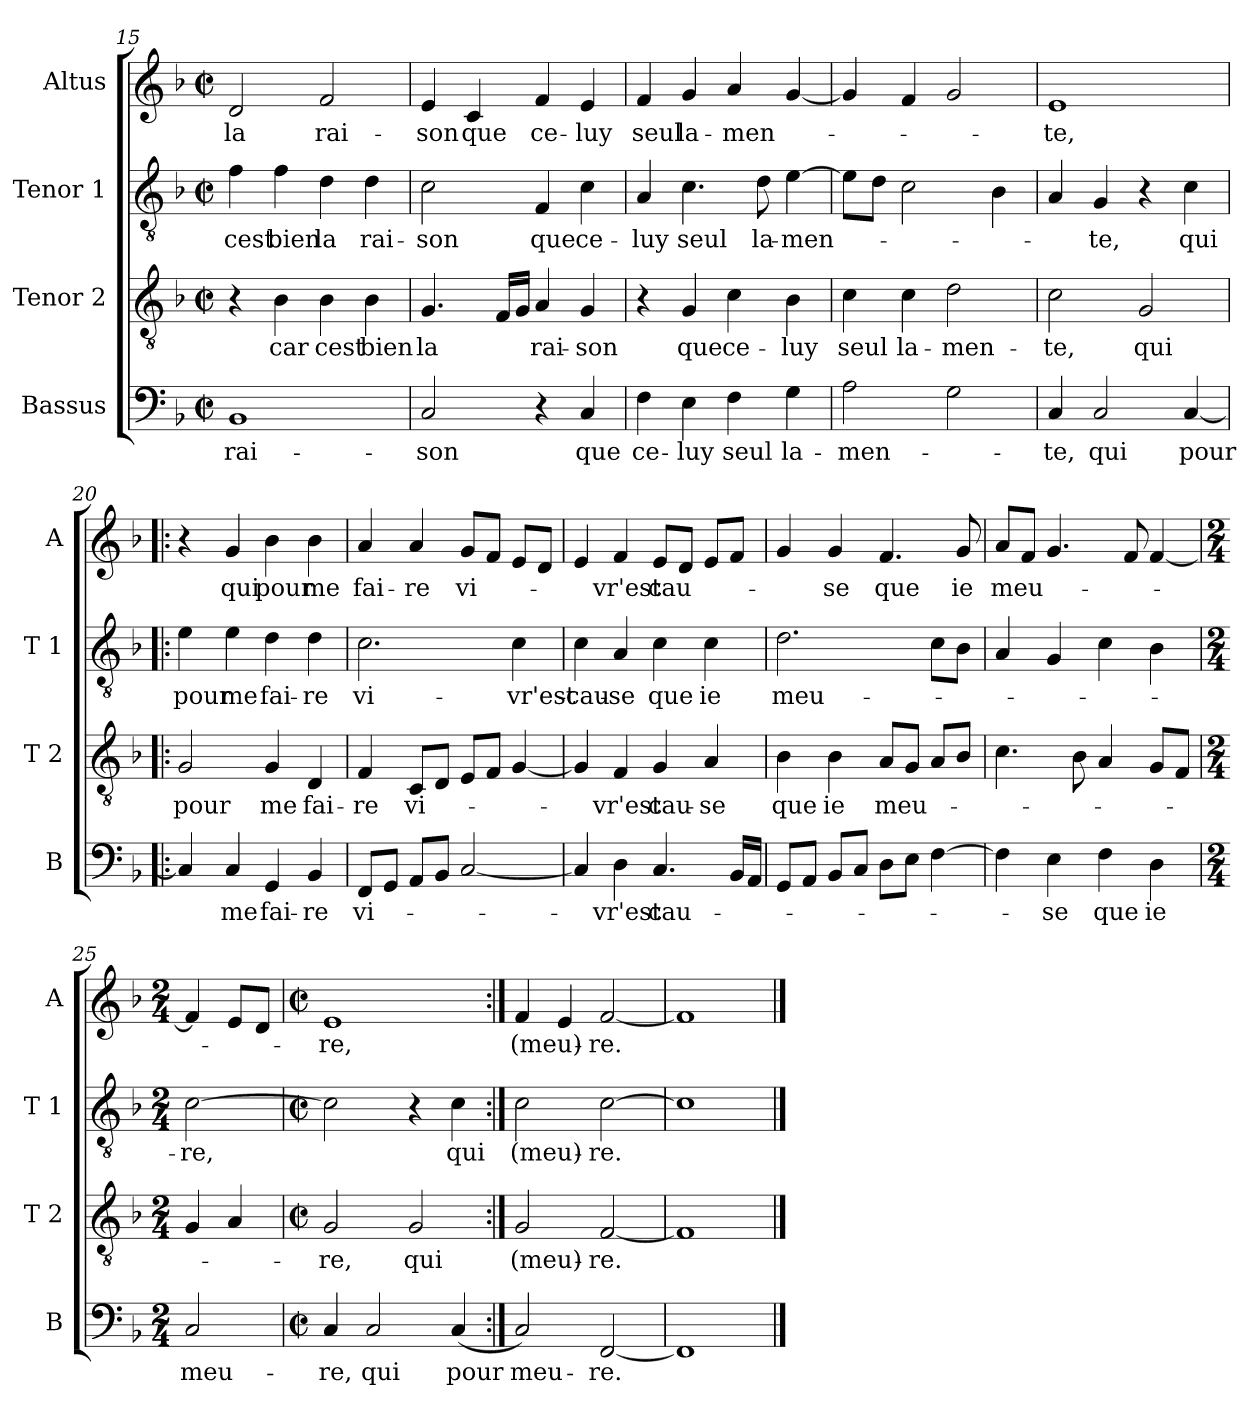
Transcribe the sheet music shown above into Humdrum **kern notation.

**kern	**text	**kern	**text	**kern	**text	**kern	**text
*part4	*part4	*part3	*part3	*part2	*part2	*part1	*part1
*staff4	*staff4	*staff3	*staff3	*staff2	*staff2	*staff1	*staff1
*I"Bassus	*	*I"Tenor 2	*	*I"Tenor 1	*	*I"Altus	*
*I'B	*	*I'T 2	*	*I'T 1	*	*I'A	*
*clefF4	*	*clefGv2	*	*clefGv2	*	*clefG2	*
*k[b-]	*	*k[b-]	*	*k[b-]	*	*k[b-]	*
*F:	*	*F:	*	*F:	*	*F:	*
*M2/2	*	*M2/2	*	*M2/2	*	*M2/2	*
*met(c|)	*	*met(c|)	*	*met(c|)	*	*met(c|)	*
=15	=15	=15	=15	=15	=15	=15	=15
!	!LO:LY:b	!	!	!	!LO:LY:b	!	!LO:LY:b
1BB-	rai-	4r	.	4f\	cest	2d/	la
!	!	!	!LO:LY:b	!	!LO:LY:b	!	!
.	.	4B-\	car	4f\	bien	.	.
!	!	!	!LO:LY:b	!	!LO:LY:b	!	!LO:LY:b
.	.	4B-\	cest	4d\	la	2f/	rai-
!	!	!	!LO:LY:b	!	!LO:LY:b	!	!
.	.	4B-\	bien	4d\	rai-	.	.
=16	=16	=16	=16	=16	=16	=16	=16
!	!LO:LY:b	!	!LO:LY:b	!	!LO:LY:b	!	!LO:LY:b
2C/	-son	4.G/	la	2c\	-son	4e/	-son
!	!	!	!	!	!	!	!LO:LY:b
.	.	.	.	.	.	4c/	que
.	.	16F/LL	.	.	.	.	.
.	.	16G/JJ	.	.	.	.	.
!	!	!	!LO:LY:b	!	!LO:LY:b	!	!LO:LY:b
4r	.	4A/	rai-	4F/	que	4f/	ce-
!	!LO:LY:b	!	!LO:LY:b	!	!LO:LY:b	!	!LO:LY:b
4C/	que	4G/	-son	4c\	ce-	4e/	-luy
=17	=17	=17	=17	=17	=17	=17	=17
!	!LO:LY:b	!	!	!	!LO:LY:b	!	!LO:LY:b
4F\	ce-	4r	.	4A/	-luy	4f/	seul
!	!LO:LY:b	!	!LO:LY:b	!	!LO:LY:b	!	!LO:LY:b
4E\	-luy	4G/	que	4.c\	seul	4g/	la-
!	!LO:LY:b	!	!LO:LY:b	!	!	!	!LO:LY:b
4F\	seul	4c\	ce-	.	.	4a/	-men-
!	!	!	!	!	!LO:LY:b	!	!
.	.	.	.	8d\	la-	.	.
!	!LO:LY:b	!	!LO:LY:b	!	!LO:LY:b	!	!
4G\	la-	4B-\	-luy	[4e\	-men-	[4g/	.
!!LO:PB:g=z
=18	=18	=18	=18	=18	=18	=18	=18
!	!LO:LY:b	!	!LO:LY:b	!	!	!	!
2A\	-men-	4c\	seul	8e\L]	.	4g/]	.
.	.	.	.	8d\J	.	.	.
!	!	!	!LO:LY:b	!	!	!	!
.	.	4c\	la-	2c\	.	4f/	.
!	!	!	!LO:LY:b	!	!	!	!
2G\	.	2d\	-men-	.	.	2g/	.
.	.	.	.	4B-\	.	.	.
=19	=19	=19	=19	=19	=19	=19	=19
!	!LO:LY:b	!	!LO:LY:b	!	!	!	!LO:LY:b
4C/	-te,	2c\	-te,	4A/	.	1e	-te,
!	!LO:LY:b	!	!	!	!LO:LY:b	!	!
2C/	qui	.	.	4G/	-te,	.	.
!	!	!	!LO:LY:b	!	!	!	!
.	.	2G/	qui	4r	.	.	.
!	!LO:LY:b	!	!	!	!LO:LY:b	!	!
[4C/	pour	.	.	4c\	qui	.	.
=20!|:	=20!|:	=20!|:	=20!|:	=20!|:	=20!|:	=20!|:	=20!|:
!	!	!	!LO:LY:b	!	!LO:LY:b	!	!
4C/]	.	2G/	pour	4e\	pour	4r	.
!	!LO:LY:b	!	!	!	!LO:LY:b	!	!LO:LY:b
4C/	me	.	.	4e\	me	4g/	qui
!	!LO:LY:b	!	!LO:LY:b	!	!LO:LY:b	!	!LO:LY:b
4GG/	fai-	4G/	me	4d\	fai-	4b-\	pour
!	!LO:LY:b	!	!LO:LY:b	!	!LO:LY:b	!	!LO:LY:b
4BB-/	-re	4D/	fai-	4d\	-re	4b-\	me
=21	=21	=21	=21	=21	=21	=21	=21
!	!LO:LY:b	!	!LO:LY:b	!	!LO:LY:b	!	!LO:LY:b
8FF/L	vi-	4F/	-re	2.c\	vi-	4a/	fai-
8GG/J	.	.	.	.	.	.	.
!	!	!	!LO:LY:b	!	!	!	!LO:LY:b
8AA/L	.	8C/L	vi-	.	.	4a/	-re
8BB-/J	.	8D/J	.	.	.	.	.
!	!	!	!	!	!	!	!LO:LY:b
[2C/	.	8E/L	.	.	.	8g/L	vi-
.	.	8F/J	.	.	.	8f/J	.
!	!	!	!	!	!LO:LY:b	!	!
.	.	[4G/	.	4c\	-vr'est-	8e/L	.
.	.	.	.	.	.	8d/J	.
=22	=22	=22	=22	=22	=22	=22	=22
!	!	!	!	!	!LO:LY:b	!	!
4C/]	.	4G/]	.	4c\	-cau-	4e/	.
!	!LO:LY:b	!	!LO:LY:b	!	!LO:LY:b	!	!LO:LY:b
4D\	-vr'est	4F/	-vr'est	4A/	-se	4f/	-vr'est
!	!LO:LY:b	!	!LO:LY:b	!	!LO:LY:b	!	!LO:LY:b
4.C/	cau-	4G/	cau-	4c\	que	8e/L	cau-
.	.	.	.	.	.	8d/J	.
!	!	!	!LO:LY:b	!	!LO:LY:b	!	!
.	.	4A/	-se	4c\	ie	8e/L	.
16BB-/LL	.	.	.	.	.	8f/J	.
16AA/JJ	.	.	.	.	.	.	.
=23	=23	=23	=23	=23	=23	=23	=23
!	!	!	!LO:LY:b	!	!LO:LY:b	!	!
8GG/L	.	4B-\	que	2.d\	meu-	4g/	.
8AA/J	.	.	.	.	.	.	.
!	!	!	!LO:LY:b	!	!	!	!LO:LY:b
8BB-/L	.	4B-\	ie	.	.	4g/	-se
8C/J	.	.	.	.	.	.	.
!	!	!	!LO:LY:b	!	!	!	!LO:LY:b
8D\L	.	8A/L	meu-	.	.	4.f/	que
8E\J	.	8G/J	.	.	.	.	.
[4F\	.	8A/L	.	8c\L	.	.	.
!	!	!	!	!	!	!	!LO:LY:b
.	.	8B-/J	.	8B-\J	.	8g/	ie
!!LO:LB:g=z
=24	=24	=24	=24	=24	=24	=24	=24
!	!	!	!	!	!	!	!LO:LY:b
4F\]	.	4.c\	.	4A/	.	8a/L	meu-
.	.	.	.	.	.	8f/J	.
!	!LO:LY:b	!	!	!	!	!	!
4E\	-se	.	.	4G/	.	4.g/	.
.	.	8B-\	.	.	.	.	.
!	!LO:LY:b	!	!	!	!	!	!
4F\	que	4A/	.	4c\	.	.	.
.	.	.	.	.	.	8f/	.
!	!LO:LY:b	!	!	!	!	!	!
4D\	ie	8G/L	.	4B-\	.	[4f/	.
.	.	8F/J	.	.	.	.	.
=25	=25	=25	=25	=25	=25	=25	=25
*M2/4	*	*M2/4	*	*M2/4	*	*M2/4	*
!	!LO:LY:b	!	!	!	!LO:LY:b	!	!
2C/	meu-	4G/	.	[2c\	-re,	4f/]	.
.	.	4A/	.	.	.	8e/L	.
.	.	.	.	.	.	8d/J	.
=26	=26	=26	=26	=26	=26	=26	=26
*M2/2	*	*M2/2	*	*M2/2	*	*M2/2	*
*met(c|)	*	*met(c|)	*	*met(c|)	*	*met(c|)	*
!	!LO:LY:b	!	!LO:LY:b	!	!	!	!LO:LY:b
4C/	-re,	2G/	-re,	2c\]	.	1e	-re,
!	!LO:LY:b	!	!	!	!	!	!
2C/	qui	.	.	.	.	.	.
!	!	!	!LO:LY:b	!	!	!	!
.	.	2G/	qui	4r	.	.	.
!	!LO:LY:b	!	!	!	!LO:LY:b	!	!
(<4C/	pour	.	.	4c\	qui	.	.
=27:|!	=27:|!	=27:|!	=27:|!	=27:|!	=27:|!	=27:|!	=27:|!
!	!LO:LY:b	!	!LO:LY:b	!	!LO:LY:b	!	!LO:LY:b
2C/)	meu-	2G/	(meu)-	2c\	(meu)-	4f/	(meu)-
.	.	.	.	.	.	4e/	.
!	!LO:LY:b	!	!LO:LY:b	!	!LO:LY:b	!	!LO:LY:b
[2FF/	-re.	[2F/	-re.	[2c\	-re.	[2f/	-re.
=28	=28	=28	=28	=28	=28	=28	=28
1FF]	.	1F]	.	1c]	.	1f]	.
==	==	==	==	==	==	==	==
*-	*-	*-	*-	*-	*-	*-	*-
